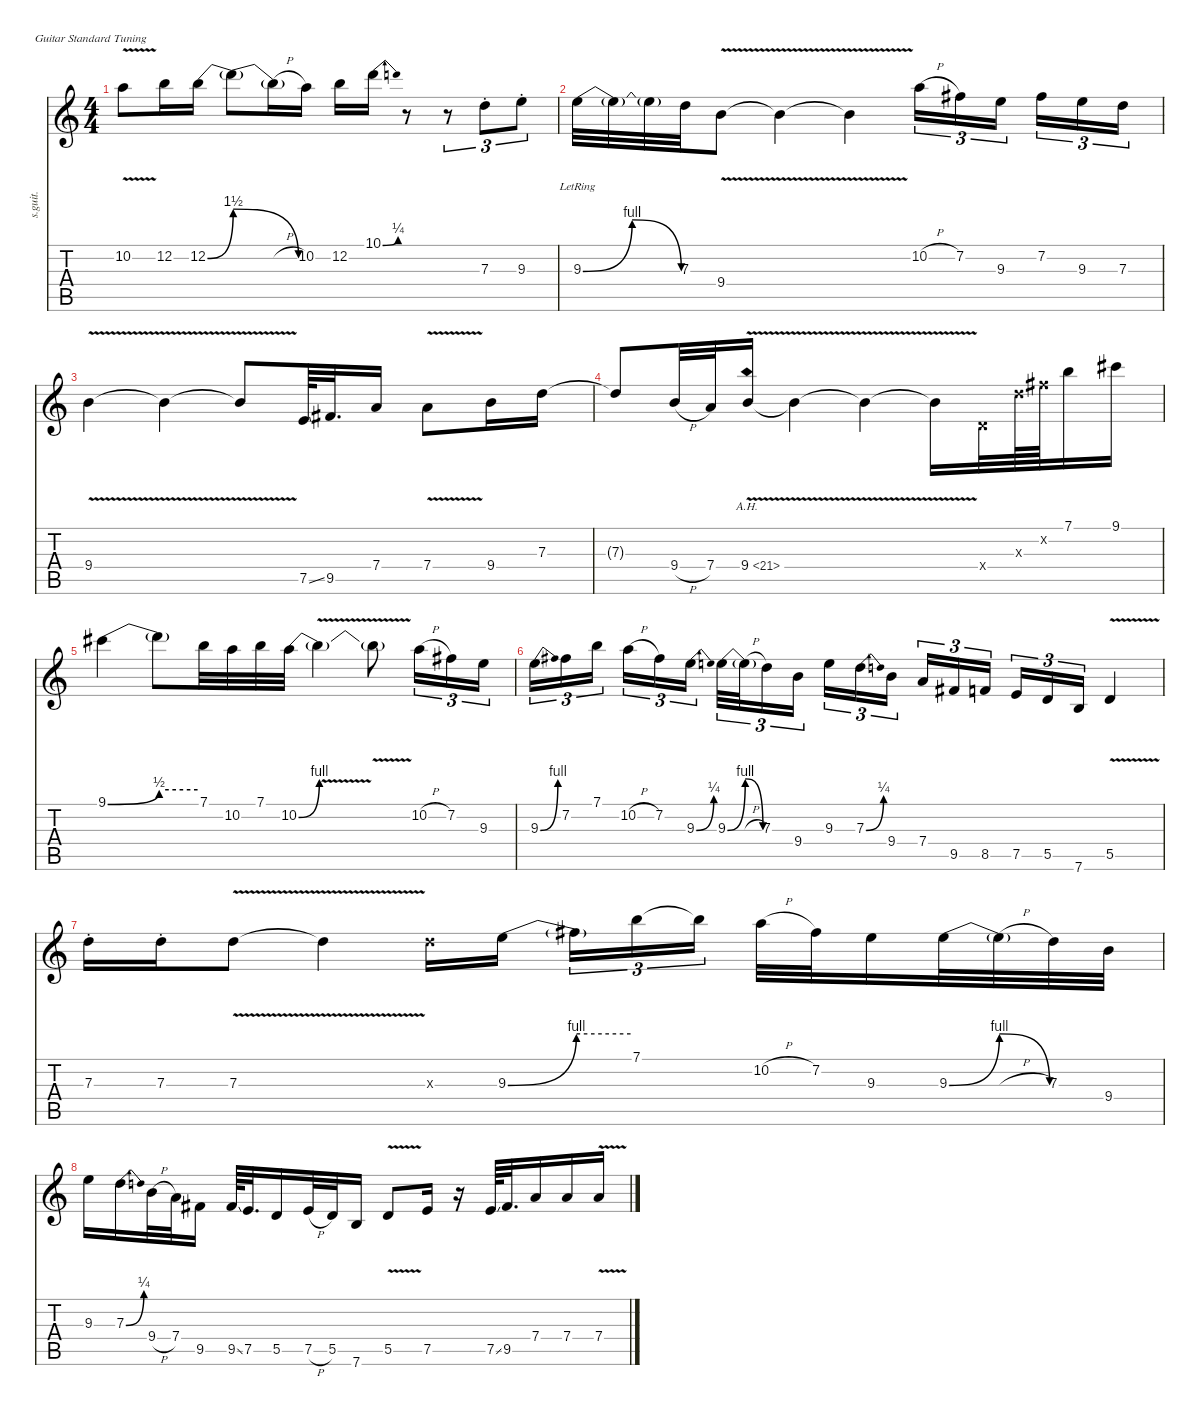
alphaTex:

\defaultSystemsLayout 4
\hideDynamics
\bracketExtendMode nobrackets
\track ("David Gilmour - Lead Guitar" "s.guit.") {instrument distortionguitar}
\staff {score tabs}
\tuning (E4 B3 G3 D3 A2 E2)
\ts (4 4)
\tempo (64 hide)
\clef g2
\ks c
10.2{v t}.8{lyrics (0 "") lyrics (1 "") lyrics (2 "") lyrics (3 "") lyrics (4 "") dy f} 12.2.16{lyrics (0 "") lyrics (1 "") lyrics (2 "") lyrics (3 "") lyrics (4 "")} 12.2{be (bend 0 0 15 6)}.16{lyrics (0 "") lyrics (1 "") lyrics (2 "") lyrics (3 "") lyrics (4 "")} 12.2{be (release 0 6 30 0) t}.8{lyrics (0 "") lyrics (1 "") lyrics (2 "") lyrics (3 "") lyrics (4 "")} 12.2{h t}.16{lyrics (0 "") lyrics (1 "") lyrics (2 "") lyrics (3 "") lyrics (4 "")} 10.2.16{lyrics (0 "") lyrics (1 "") lyrics (2 "") lyrics (3 "") lyrics (4 "")} 12.2.16{lyrics (0 "") lyrics (1 "") lyrics (2 "") lyrics (3 "") lyrics (4 "")} 10.1{be (bend 0 0 15 1)}.16{lyrics (0 "") lyrics (1 "") lyrics (2 "") lyrics (3 "") lyrics (4 "")} r.8 r.8{tu (3 2)} 7.3{st}.8{tu (3 2) lyrics (0 "") lyrics (1 "") lyrics (2 "") lyrics (3 "") lyrics (4 "")} 9.3{st}.8{tu (3 2) lyrics (0 "") lyrics (1 "") lyrics (2 "") lyrics (3 "") lyrics (4 "")} |
9.3{be (bendrelease 0 0 30 4 30 4 60 0) lr}.32{lyrics (0 "") lyrics (1 "") lyrics (2 "") lyrics (3 "") lyrics (4 "")} 9.3{t}.32{lyrics (0 "") lyrics (1 "") lyrics (2 "") lyrics (3 "") lyrics (4 "")} 9.3{t}.32{lyrics (0 "") lyrics (1 "") lyrics (2 "") lyrics (3 "") lyrics (4 "")} 7.3.32{lyrics (0 "") lyrics (1 "") lyrics (2 "") lyrics (3 "") lyrics (4 "")} 9.4{v}.8{lyrics (0 "") lyrics (1 "") lyrics (2 "") lyrics (3 "") lyrics (4 "")} 9.4{t}.4{lyrics (0 "") lyrics (1 "") lyrics (2 "") lyrics (3 "") lyrics (4 "")} 9.4{v t}.4{lyrics (0 "") lyrics (1 "") lyrics (2 "") lyrics (3 "") lyrics (4 "")} 10.2{h}.16{tu (3 2) lyrics (0 "") lyrics (1 "") lyrics (2 "") lyrics (3 "") lyrics (4 "")} 7.2{acc #}.16{tu (3 2) lyrics (0 "") lyrics (1 "") lyrics (2 "") lyrics (3 "") lyrics (4 "")} 9.3.16{tu (3 2) lyrics (0 "") lyrics (1 "") lyrics (2 "") lyrics (3 "") lyrics (4 "")} 7.2{acc #}.16{tu (3 2) lyrics (0 "") lyrics (1 "") lyrics (2 "") lyrics (3 "") lyrics (4 "")} 9.3.16{tu (3 2) lyrics (0 "") lyrics (1 "") lyrics (2 "") lyrics (3 "") lyrics (4 "")} 7.3.16{tu (3 2) lyrics (0 "") lyrics (1 "") lyrics (2 "") lyrics (3 "") lyrics (4 "")} |
9.4{v}.4{lyrics (0 "") lyrics (1 "") lyrics (2 "") lyrics (3 "") lyrics (4 "")} 9.4{t}.4{lyrics (0 "") lyrics (1 "") lyrics (2 "") lyrics (3 "") lyrics (4 "")} 9.4{v t}.8{lyrics (0 "") lyrics (1 "") lyrics (2 "") lyrics (3 "") lyrics (4 "")} 7.5{ss}.64{lyrics (0 "") lyrics (1 "") lyrics (2 "") lyrics (3 "") lyrics (4 "")} 9.5{acc #}.32{d lyrics (0 "") lyrics (1 "") lyrics (2 "") lyrics (3 "") lyrics (4 "")} 7.4.16{lyrics (0 "") lyrics (1 "") lyrics (2 "") lyrics (3 "") lyrics (4 "")} 7.4{v}.8{lyrics (0 "") lyrics (1 "") lyrics (2 "") lyrics (3 "") lyrics (4 "")} 9.4.16{lyrics (0 "") lyrics (1 "") lyrics (2 "") lyrics (3 "") lyrics (4 "")} 7.3.16{lyrics (0 "") lyrics (1 "") lyrics (2 "") lyrics (3 "") lyrics (4 "")} |
7.3{t}.8{lyrics (0 "") lyrics (1 "") lyrics (2 "") lyrics (3 "") lyrics (4 "")} 9.4{h}.32{lyrics (0 "") lyrics (1 "") lyrics (2 "") lyrics (3 "") lyrics (4 "")} 7.4.32{lyrics (0 "") lyrics (1 "") lyrics (2 "") lyrics (3 "") lyrics (4 "")} 9.4{ah 12 v}.16{lyrics (0 "") lyrics (1 "") lyrics (2 "") lyrics (3 "") lyrics (4 "")} 9.4{v t}.4{lyrics (0 "") lyrics (1 "") lyrics (2 "") lyrics (3 "") lyrics (4 "")} 9.4{t}.4{lyrics (0 "") lyrics (1 "") lyrics (2 "") lyrics (3 "") lyrics (4 "")} 9.4{v t}.16{lyrics (0 "") lyrics (1 "") lyrics (2 "") lyrics (3 "") lyrics (4 "")} 0.4{x}.32{lyrics (0 "") lyrics (1 "") lyrics (2 "") lyrics (3 "") lyrics (4 "")} 7.3{x}.64{lyrics (0 "") lyrics (1 "") lyrics (2 "") lyrics (3 "") lyrics (4 "")} 7.2{x acc #}.64{lyrics (0 "") lyrics (1 "") lyrics (2 "") lyrics (3 "") lyrics (4 "")} 7.1.16{lyrics (0 "") lyrics (1 "") lyrics (2 "") lyrics (3 "") lyrics (4 "")} 9.1{acc #}.16{lyrics (0 "") lyrics (1 "") lyrics (2 "") lyrics (3 "") lyrics (4 "")} |
9.1{be (bend 0 0 15 2) acc #}.4{lyrics (0 "") lyrics (1 "") lyrics (2 "") lyrics (3 "") lyrics (4 "")} 9.1{be (hold 0 2 60 2) t}.8{lyrics (0 "") lyrics (1 "") lyrics (2 "") lyrics (3 "") lyrics (4 "")} 7.1.32{lyrics (0 "") lyrics (1 "") lyrics (2 "") lyrics (3 "") lyrics (4 "")} 10.2.32{lyrics (0 "") lyrics (1 "") lyrics (2 "") lyrics (3 "") lyrics (4 "")} 7.1.32{lyrics (0 "") lyrics (1 "") lyrics (2 "") lyrics (3 "") lyrics (4 "")} 10.2{be (bend 0 0 15 4)}.32{lyrics (0 "") lyrics (1 "") lyrics (2 "") lyrics (3 "") lyrics (4 "")} 10.2{v t}.4{lyrics (0 "") lyrics (1 "") lyrics (2 "") lyrics (3 "") lyrics (4 "") dy mp} 10.2{t}.8{lyrics (0 "") lyrics (1 "") lyrics (2 "") lyrics (3 "") lyrics (4 "")} 10.2{h}.16{tu (3 2) lyrics (0 "") lyrics (1 "") lyrics (2 "") lyrics (3 "") lyrics (4 "") dy f} 7.2{acc #}.16{tu (3 2) lyrics (0 "") lyrics (1 "") lyrics (2 "") lyrics (3 "") lyrics (4 "")} 9.3.16{tu (3 2) lyrics (0 "") lyrics (1 "") lyrics (2 "") lyrics (3 "") lyrics (4 "")} |
9.3{be (bend 0 0 15 4)}.16{tu (3 2) lyrics (0 "") lyrics (1 "") lyrics (2 "") lyrics (3 "") lyrics (4 "")} 7.2{acc #}.16{tu (3 2) lyrics (0 "") lyrics (1 "") lyrics (2 "") lyrics (3 "") lyrics (4 "")} 7.1.16{tu (3 2) lyrics (0 "") lyrics (1 "") lyrics (2 "") lyrics (3 "") lyrics (4 "")} 10.2{h}.16{tu (3 2) lyrics (0 "") lyrics (1 "") lyrics (2 "") lyrics (3 "") lyrics (4 "")} 7.2{acc #}.16{tu (3 2) lyrics (0 "") lyrics (1 "") lyrics (2 "") lyrics (3 "") lyrics (4 "")} 9.3{be (bend 0 0 30 1)}.16{tu (3 2) lyrics (0 "") lyrics (1 "") lyrics (2 "") lyrics (3 "") lyrics (4 "")} 9.3{be (bendrelease 0 0 30 4 30 4 60 0)}.32{tu (3 2) lyrics (0 "") lyrics (1 "") lyrics (2 "") lyrics (3 "") lyrics (4 "")} 9.3{h t}.32{tu (3 2) lyrics (0 "") lyrics (1 "") lyrics (2 "") lyrics (3 "") lyrics (4 "")} 7.3.16{tu (3 2) lyrics (0 "") lyrics (1 "") lyrics (2 "") lyrics (3 "") lyrics (4 "")} 9.4.16{tu (3 2) lyrics (0 "") lyrics (1 "") lyrics (2 "") lyrics (3 "") lyrics (4 "")} 9.3.16{tu (3 2) lyrics (0 "") lyrics (1 "") lyrics (2 "") lyrics (3 "") lyrics (4 "")} 7.3{be (bend 0 0 30 1)}.16{tu (3 2) lyrics (0 "") lyrics (1 "") lyrics (2 "") lyrics (3 "") lyrics (4 "")} 9.4.16{tu (3 2) lyrics (0 "") lyrics (1 "") lyrics (2 "") lyrics (3 "") lyrics (4 "")} 7.4.16{tu (3 2) lyrics (0 "") lyrics (1 "") lyrics (2 "") lyrics (3 "") lyrics (4 "")} 9.5{acc #}.16{tu (3 2) lyrics (0 "") lyrics (1 "") lyrics (2 "") lyrics (3 "") lyrics (4 "")} 8.5.16{tu (3 2) lyrics (0 "") lyrics (1 "") lyrics (2 "") lyrics (3 "") lyrics (4 "")} 7.5.16{tu (3 2) lyrics (0 "") lyrics (1 "") lyrics (2 "") lyrics (3 "") lyrics (4 "")} 5.5.16{tu (3 2) lyrics (0 "") lyrics (1 "") lyrics (2 "") lyrics (3 "") lyrics (4 "")} 7.6.16{tu (3 2) lyrics (0 "") lyrics (1 "") lyrics (2 "") lyrics (3 "") lyrics (4 "")} 5.5{v}.4{lyrics (0 "") lyrics (1 "") lyrics (2 "") lyrics (3 "") lyrics (4 "")} |
7.3{st}.16{lyrics (0 "") lyrics (1 "") lyrics (2 "") lyrics (3 "") lyrics (4 "")} 7.3{st}.16{lyrics (0 "") lyrics (1 "") lyrics (2 "") lyrics (3 "") lyrics (4 "")} 7.3{v}.8{lyrics (0 "") lyrics (1 "") lyrics (2 "") lyrics (3 "") lyrics (4 "")} 7.3{v t}.4{lyrics (0 "") lyrics (1 "") lyrics (2 "") lyrics (3 "") lyrics (4 "")} 7.3{x}.16{lyrics (0 "") lyrics (1 "") lyrics (2 "") lyrics (3 "") lyrics (4 "")} 9.3{be (bend 0 0 15 4)}.16{lyrics (0 "") lyrics (1 "") lyrics (2 "") lyrics (3 "") lyrics (4 "")} 9.3{be (hold 0 4 60 4) t}.16{tu (3 2) lyrics (0 "") lyrics (1 "") lyrics (2 "") lyrics (3 "") lyrics (4 "")} 7.1.16{tu (3 2) lyrics (0 "") lyrics (1 "") lyrics (2 "") lyrics (3 "") lyrics (4 "")} 7.1{t}.16{tu (3 2) lyrics (0 "") lyrics (1 "") lyrics (2 "") lyrics (3 "") lyrics (4 "")} 10.2{h}.32{lyrics (0 "") lyrics (1 "") lyrics (2 "") lyrics (3 "") lyrics (4 "")} 7.2{acc #}.32{lyrics (0 "") lyrics (1 "") lyrics (2 "") lyrics (3 "") lyrics (4 "")} 9.3.16{lyrics (0 "") lyrics (1 "") lyrics (2 "") lyrics (3 "") lyrics (4 "")} 9.3{be (bendrelease 0 0 30 4 30 4 60 0)}.32{lyrics (0 "") lyrics (1 "") lyrics (2 "") lyrics (3 "") lyrics (4 "")} 9.3{h t}.32{lyrics (0 "") lyrics (1 "") lyrics (2 "") lyrics (3 "") lyrics (4 "")} 7.3.32{lyrics (0 "") lyrics (1 "") lyrics (2 "") lyrics (3 "") lyrics (4 "")} 9.4.32{lyrics (0 "") lyrics (1 "") lyrics (2 "") lyrics (3 "") lyrics (4 "")} |
9.3.16{lyrics (0 "") lyrics (1 "") lyrics (2 "") lyrics (3 "") lyrics (4 "")} 7.3{be (bend 0 0 15 1)}.16{lyrics (0 "") lyrics (1 "") lyrics (2 "") lyrics (3 "") lyrics (4 "")} 9.4{h}.32{lyrics (0 "") lyrics (1 "") lyrics (2 "") lyrics (3 "") lyrics (4 "")} 7.4.32{lyrics (0 "") lyrics (1 "") lyrics (2 "") lyrics (3 "") lyrics (4 "")} 9.5{acc #}.16{lyrics (0 "") lyrics (1 "") lyrics (2 "") lyrics (3 "") lyrics (4 "")} 9.5{ss acc #}.64{lyrics (0 "") lyrics (1 "") lyrics (2 "") lyrics (3 "") lyrics (4 "")} 7.5.32{d lyrics (0 "") lyrics (1 "") lyrics (2 "") lyrics (3 "") lyrics (4 "")} 5.5.16{lyrics (0 "") lyrics (1 "") lyrics (2 "") lyrics (3 "") lyrics (4 "")} 7.5{h}.32{lyrics (0 "") lyrics (1 "") lyrics (2 "") lyrics (3 "") lyrics (4 "")} 5.5.32{lyrics (0 "") lyrics (1 "") lyrics (2 "") lyrics (3 "") lyrics (4 "")} 7.6.16{lyrics (0 "") lyrics (1 "") lyrics (2 "") lyrics (3 "") lyrics (4 "")} 5.5{v}.8{lyrics (0 "") lyrics (1 "") lyrics (2 "") lyrics (3 "") lyrics (4 "")} 7.5.16{lyrics (0 "") lyrics (1 "") lyrics (2 "") lyrics (3 "") lyrics (4 "")} r.16 7.5{ss}.64{lyrics (0 "") lyrics (1 "") lyrics (2 "") lyrics (3 "") lyrics (4 "")} 9.5{acc #}.32{d lyrics (0 "") lyrics (1 "") lyrics (2 "") lyrics (3 "") lyrics (4 "")} 7.4.16{lyrics (0 "") lyrics (1 "") lyrics (2 "") lyrics (3 "") lyrics (4 "")} 7.4.16{lyrics (0 "") lyrics (1 "") lyrics (2 "") lyrics (3 "") lyrics (4 "")} 7.4{v}.16{lyrics (0 "") lyrics (1 "") lyrics (2 "") lyrics (3 "") lyrics (4 "")}
